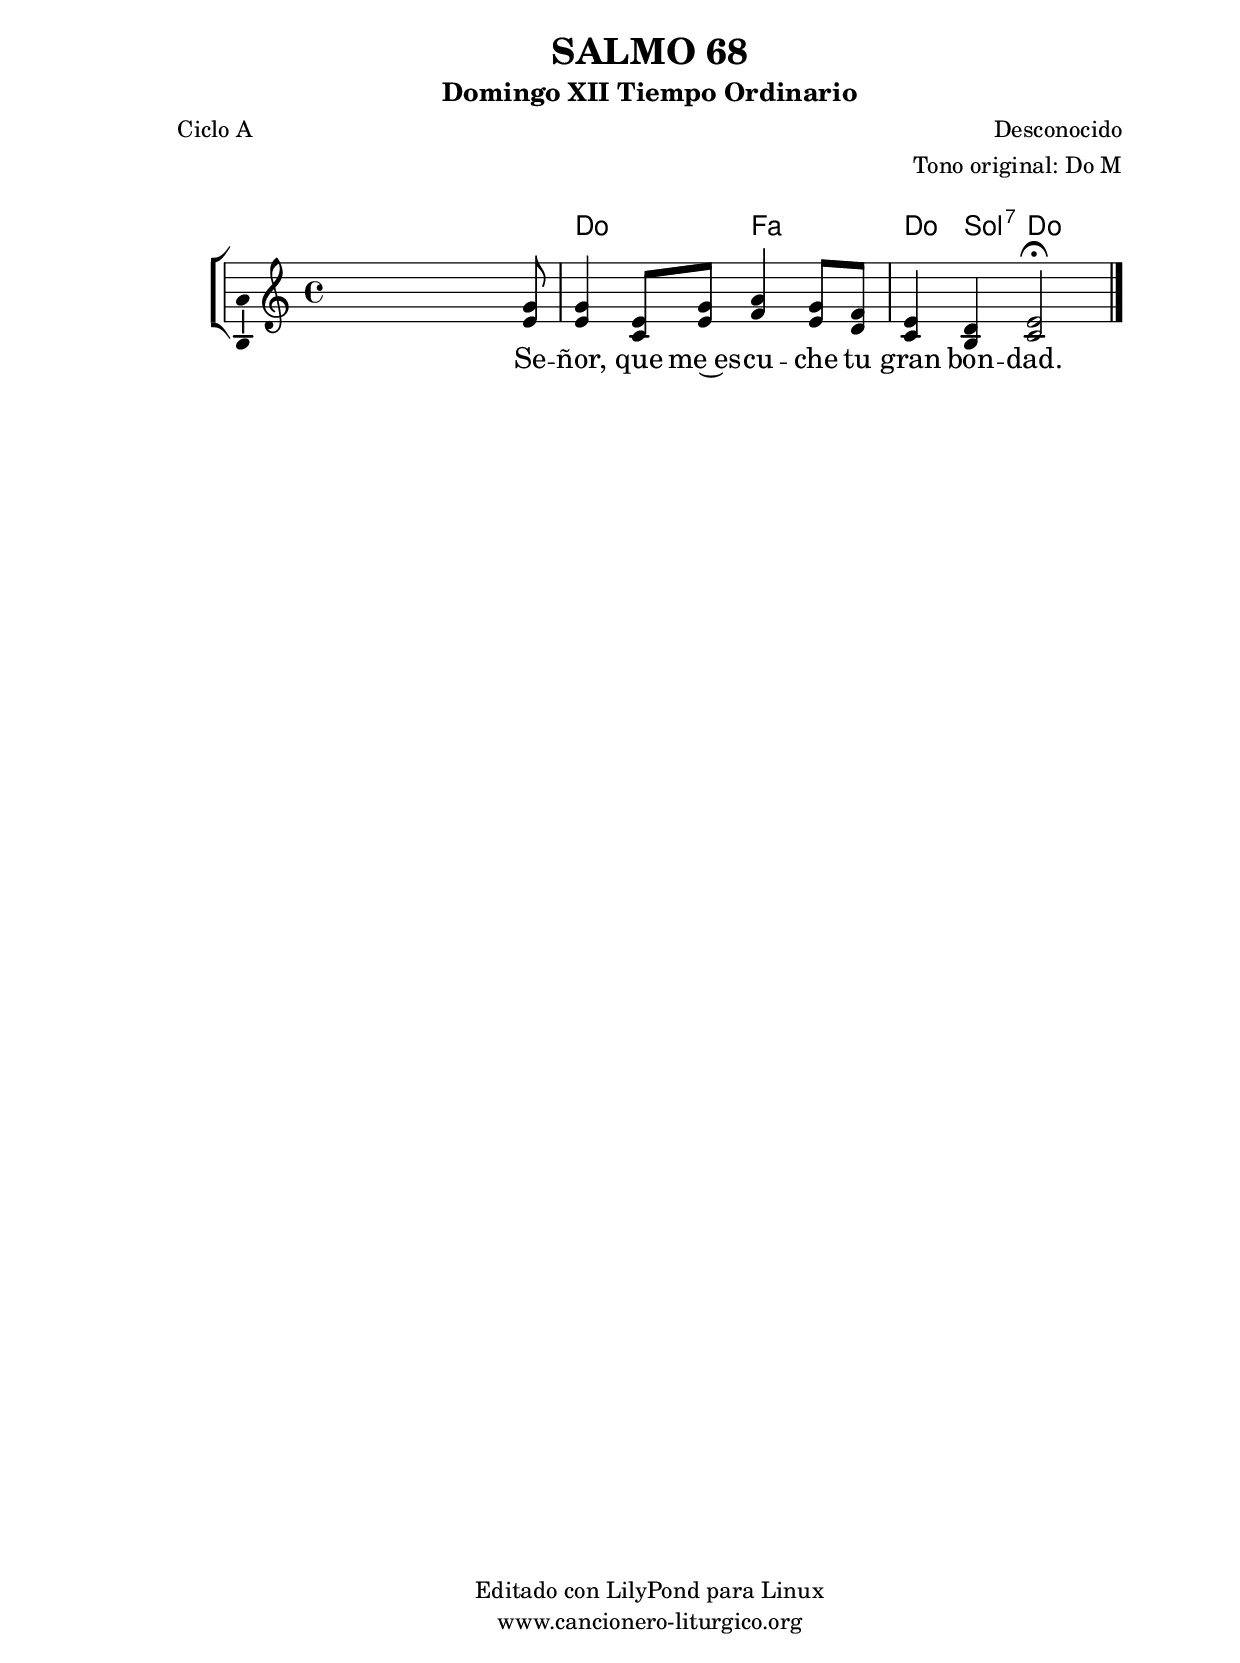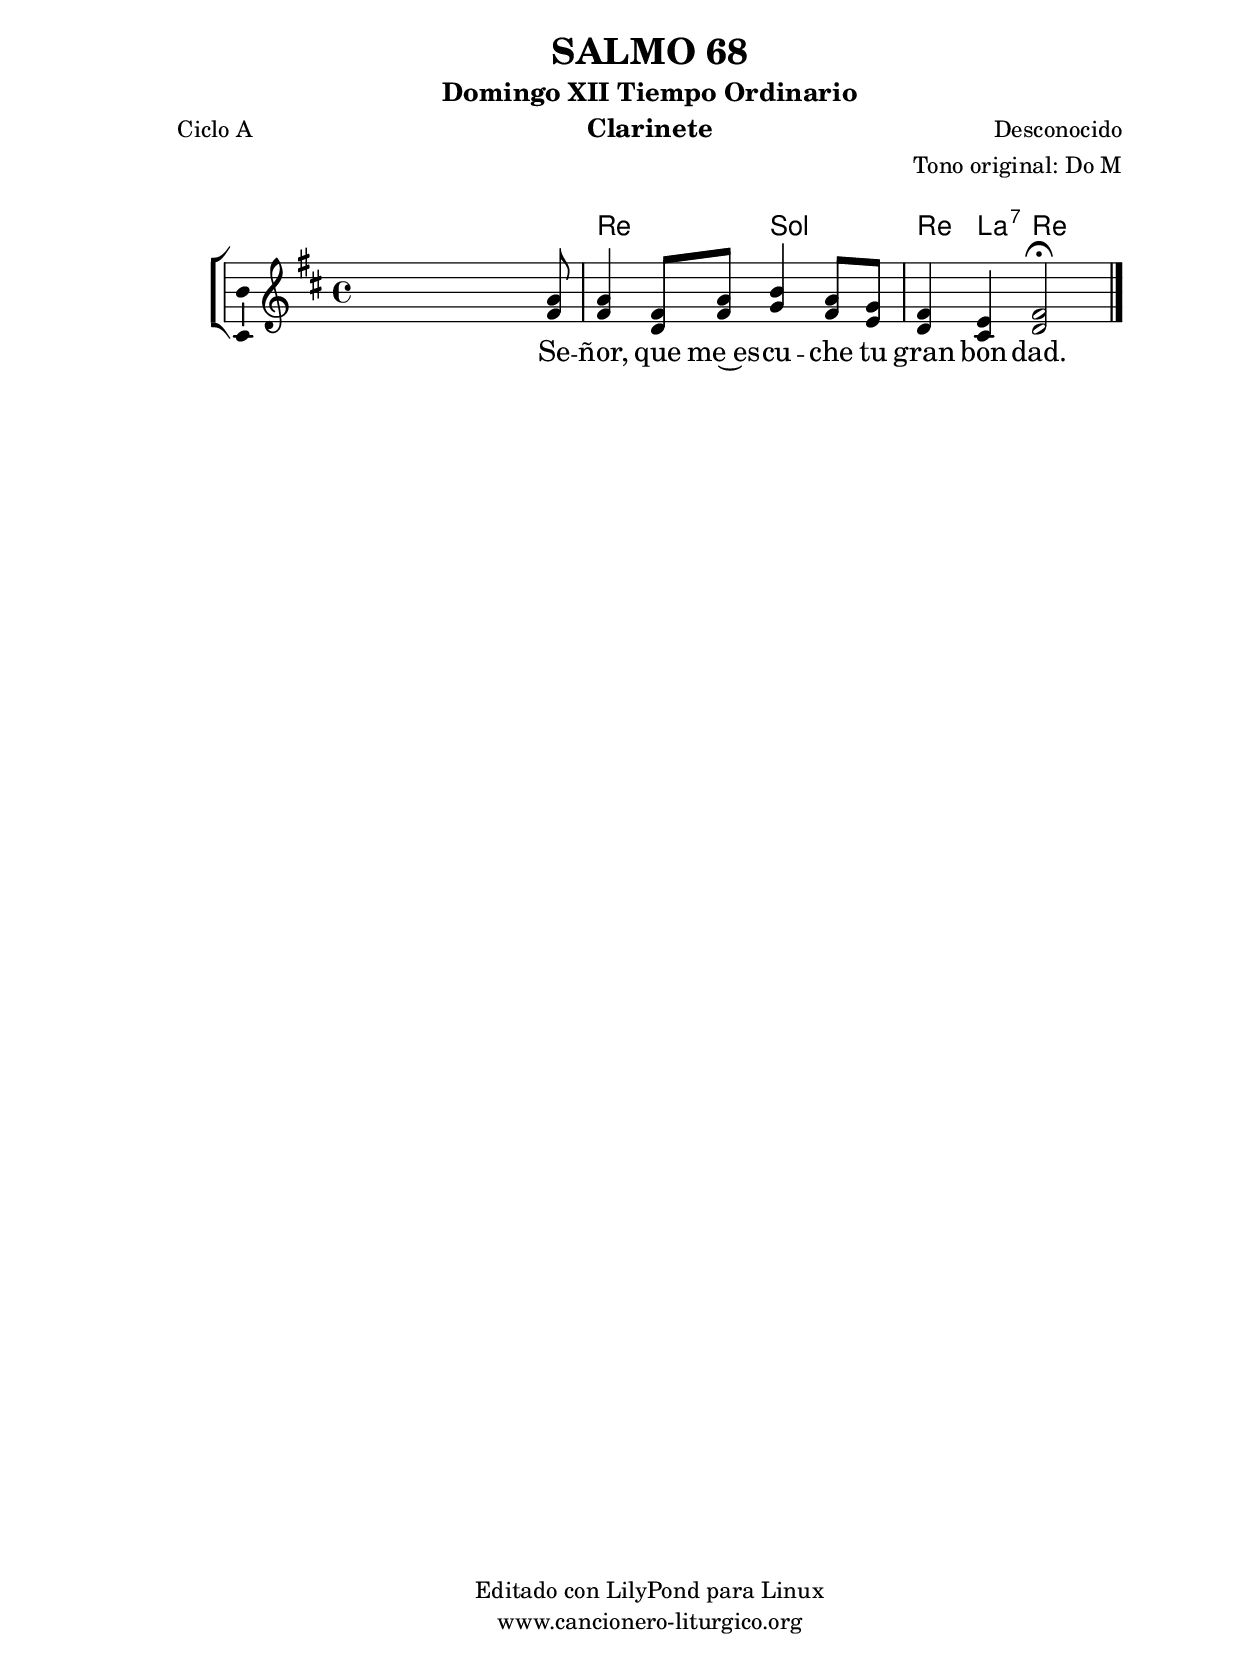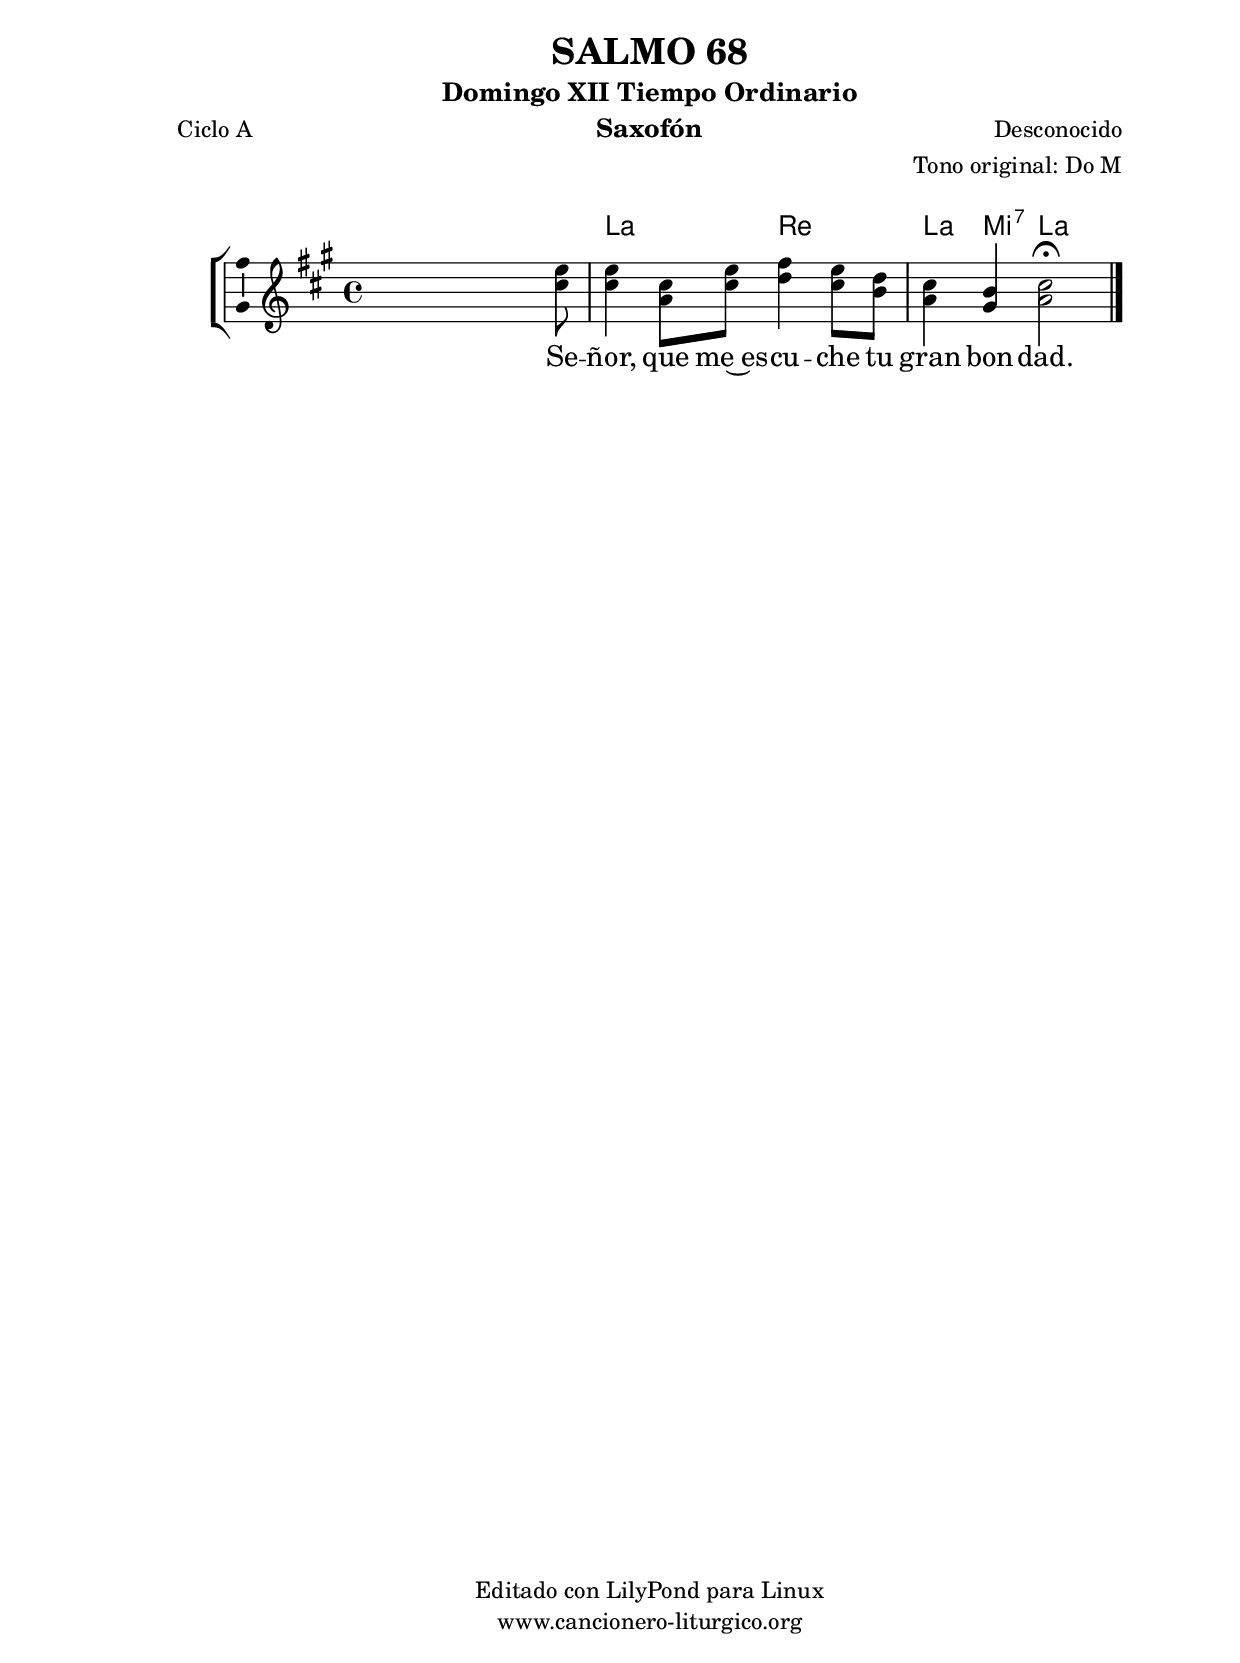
%
%para convertir .midi en .wav:
%timidity filename.midi -Ow -o finename.wav
%
%
%Para convertir de .wav a .mp3:
%lame -h -m j filename.wav
%
%
%para escuchar el midi:
%timidity nombrefichero.midi
%


%versión de lilypond para la que se ha escrito esta partitura:
\version "2.16.0"

	%Tamaño papel
	#(set-default-paper-size "a4")
	%Tamaño partitura
	#(set-global-staff-size 20)
	%No responde al pulsar sobre una nota
	#(ly:set-option 'point-and-click #f)

%parámetros del encabezamiento:
\header {
	title = "SALMO 68"
	subtitle = "Domingo XII Tiempo Ordinario"
	composer = "Desconocido"
	poet = "Ciclo A"
	meter = ""
	arranger = "Tono original: Do M"
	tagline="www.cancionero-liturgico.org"
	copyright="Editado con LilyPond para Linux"
	}

%parámetros asociados al papel:
\paper  {
	oddHeaderMarkup = \markup {\fill-line { \on-the-fly #not-first-page \fromproperty #'header:title \on-the-fly #not-first-page \fromproperty #'header:composer }}
	evenHeaderMarkup = \markup {\fill-line { \fromproperty #'header:composer \fromproperty #'header:title }}
	#(set-paper-size "a4")
	print-page-number = ##f
	first-page-number = 1
	print-first-page-number = ##f
%	head-separation = 3.0 \cm
	top-margin = 2.0 \cm
	bottom-margin = 0.5\cm
%%%	bottom-margin = -1.0\cm
	left-margin = 3.0 \cm
	line-width = 16.0 \cm 
	indent = 8\mm
	interscoreline = 2.\mm
	between-system-space = 15\mm
%	para que las partituras no llenen la hoja:
	ragged-bottom = ##t
%	idem para la última hoja:
	ragged-last-bottom = ##f
%	para que las partituras llenen el ancho del papel:
	ragged-last = ##f
	after-title-space = 2.5 \cm
%page-count=1
%system-count=1

	%Flexible Vertical Spacing
%	markup-markup-spacing =
%	#'((basic-distance . 15) (minimum-distance . 15) (padding . 3))
	markup-system-spacing =
	#'((basic-distance . 15) (minimum-distance . 15) (padding . 3))
	system-system-spacing =
	#'((basic-distance . 15) (minimum-distance . 15) (padding . 3))
	score-system-spacing =
	#'((basic-distance . 15) (minimum-distance . 15) (padding . 5))
%	top-system-spacing = % header
%	#'((basic-distance . 8) (minimum-distance . 0) (padding . 3))
%	top-markup-spacing =
%	#'((basic-distance . 20) (minimum-distance . 20) (padding . 3))
	last-bottom-spacing = % footer
	#'((basic-distance . 5) (minimum-distance . 5) (padding . 3))
%	score-markup-spacing =
%	#'((basic-distance . 16) (minimum-distance . 13) (padding . 3))

	}


%parámetros que afectan a toda la partitura:
global =  {
	%clave de sol (G):
	\clef G
	%armadura:
%	\transpose a bes
	\key c \major
	\tempo 4=66
	\set Score.tempoHideNote = ##t
	}


acordes = {
	\italianChords
	\chordmode {
%	\transpose a bes
{
s1
c2 f c4 g:7 c2

	}
	}
}


melodia = 
{
%	\transpose a bes
	\relative c'{
	\time 4/4

s2 s4 s8 <e g>8
<e g>4 <c e>8 <e g> <f a>4 <e g>8 <d f> 
<c e>4 <b d> <c e>2 \fermata

	\bar "|."
	}
	}


texto = \lyricmode {
Se -- ñor, que me~es -- cu -- che tu gran bon -- dad.
	}


acordesStaff = \context ChordNames = acordesStaff <<
	\set chordChanges = ##t
	\acordes
	>>


vozStaff = \context Voice = vozStaff
\with {\consists "Ambitus_engraver"}
<<
%	\set Staff.instrumentName = ""
%	\set Staff.shortInstrumentName = ""
%	\set Staff.midiInstrument = #"clarinet"
%	\set Staff.midiInstrument = #"cello"
%	\set Staff.midiInstrument = #"flute"
	\set Staff.midiInstrument = #"electric guitar (jazz)"
%	\set Staff.midiInstrument = #"english horn"
%	\set Staff.midiInstrument = #"violin"
%	\set Staff.midiInstrument = #"glockenspiel"
	\set Staff.midiMinimumVolume = #0.7
	\set Staff.midiMaximumVolume = #0.9
	\global
	\melodia
	>>


textoStaff = \context Lyrics = textoStaff <<
	\lyricsto vozStaff \texto
	>>

\book {
	\score {
		\context ChoirStaff {
			\override StaffGroup.SystemStartBracket #'collapse-height = #1
			\override Score.SystemStartBar #'collapse-height = #1
			<<
			\acordesStaff
			\vozStaff
			\textoStaff
			>>
			}
		\layout {
	    		\context {
				\Lyrics
				\override LyricText #'font-size = #2
				}
	   		 \context {
				\Score
				%fontSize = #3
				\override StaffSymbol #'staff-space = #(magstep +3)
				%\override Beam #'thickness = #0.55
				%\override SpacingSpanner #'spacing-increment = #1.0
				%\override Slur #'height-limit = #1.5
				}
			}
		}
	\score {
		\unfoldRepeats
		\context ChoirStaff {
			<<
			\acordesStaff
			\vozStaff
			>>
			}
		\midi {
	  		\context {
	  			\Score
				tempoWholesPerMinute = #(ly:make-moment 70 4)
				}
			}
		}
	}

%Partitura para clarinete
#(define output-suffix "C")
\book {
	\header{
		instrument = "Clarinete"
		}
	\score {
		\context ChoirStaff {
			\override StaffGroup.SystemStartBracket #'collapse-height = #1
			\override Score.SystemStartBar #'collapse-height = #1
\transpose c d
			<<
			\acordesStaff
			\vozStaff
			\textoStaff
			>>
			}
		\layout {
	    		\context {
				\Lyrics
				\override LyricText #'font-size = #2
				}
	   		 \context {
				\Score
				\override StaffSymbol #'staff-space = #(magstep +3)
				}
			}
		}
	}

%Partitura para saxofón
#(define output-suffix "S")
\book {
	\header{
		instrument = "Saxofón"
		}
	\score {
		\context ChoirStaff {
			\override StaffGroup.SystemStartBracket #'collapse-height = #1
			\override Score.SystemStartBar #'collapse-height = #1
\transpose c a
			<<
			\acordesStaff
			\vozStaff
			\textoStaff
			>>
			}
		\layout {
	    		\context {
				\Lyrics
				\override LyricText #'font-size = #2
				}
	   		 \context {
				\Score
				\override StaffSymbol #'staff-space = #(magstep +3)
				}
			}
		}
	}

